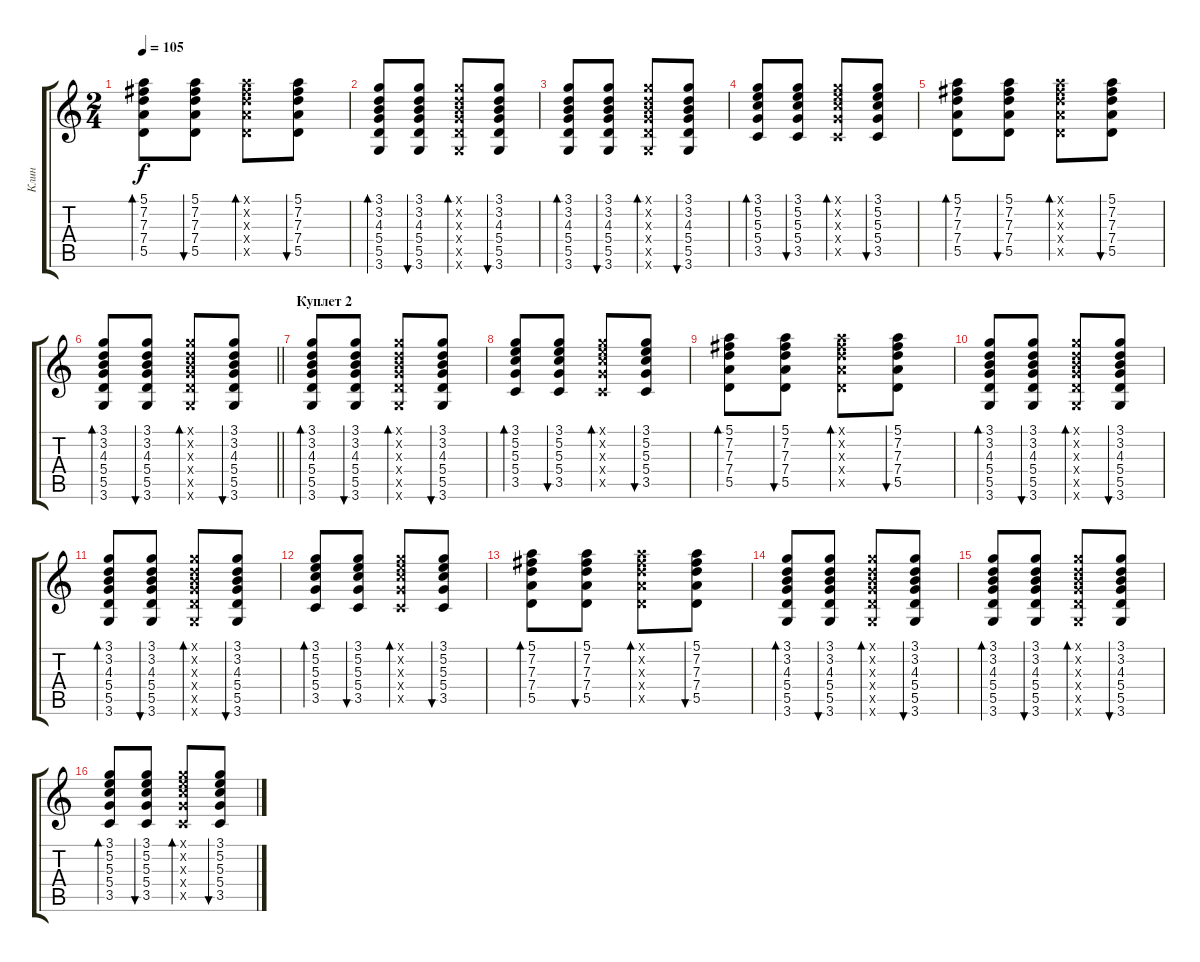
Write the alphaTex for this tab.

\track ("Клин" "Клин") {instrument electricguitarclean}
\staff {score tabs}
\tuning (E4 B3 G3 D3 A2 E2) {hide}
\ts (2 4)
\tempo 105
\clef g2
\ks c
(5.1 7.2 7.3 7.4 5.5).8{bd 30 dy f} (5.1 7.2 7.3 7.4 5.5).8{bu 30} (5.1{x} 7.2{x} 7.3{x} 7.4{x} 5.5{x}).8{bd 30} (5.1 7.2 7.3 7.4 5.5).8{bu 30} |
(3.1 3.2 4.3 5.4 5.5 3.6).8{bd 30} (3.1 3.2 4.3 5.4 5.5 3.6).8{bu 30} (3.1{x} 3.2{x} 4.3{x} 5.4{x} 5.5{x} 3.6{x}).8{bd 30} (3.1 3.2 4.3 5.4 5.5 3.6).8{bu 30} |
(3.1 3.2 4.3 5.4 5.5 3.6).8{bd 30} (3.1 3.2 4.3 5.4 5.5 3.6).8{bu 30} (3.1{x} 3.2{x} 4.3{x} 5.4{x} 5.5{x} 3.6{x}).8{bd 30} (3.1 3.2 4.3 5.4 5.5 3.6).8{bu 30} |
(3.1 5.2 5.3 5.4 3.5).8{bd 30} (3.1 5.2 5.3 5.4 3.5).8{bu 30} (3.1{x} 5.2{x} 5.3{x} 5.4{x} 3.5{x}).8{bd 30} (3.1 5.2 5.3 5.4 3.5).8{bu 30} |
(5.1 7.2 7.3 7.4 5.5).8{bd 30} (5.1 7.2 7.3 7.4 5.5).8{bu 30} (5.1{x} 7.2{x} 7.3{x} 7.4{x} 5.5{x}).8{bd 30} (5.1 7.2 7.3 7.4 5.5).8{bu 30} |
\barLineRight lightlight
(3.1 3.2 4.3 5.4 5.5 3.6).8{bd 30} (3.1 3.2 4.3 5.4 5.5 3.6).8{bu 30} (3.1{x} 3.2{x} 4.3{x} 5.4{x} 5.5{x} 3.6{x}).8{bd 30} (3.1 3.2 4.3 5.4 5.5 3.6).8{bu 30} |
\section ("" "Куплет 2")
(3.1 3.2 4.3 5.4 5.5 3.6).8{bd 30} (3.1 3.2 4.3 5.4 5.5 3.6).8{bu 30} (3.1{x} 3.2{x} 4.3{x} 5.4{x} 5.5{x} 3.6{x}).8{bd 30} (3.1 3.2 4.3 5.4 5.5 3.6).8{bu 30} |
(3.1 5.2 5.3 5.4 3.5).8{bd 30} (3.1 5.2 5.3 5.4 3.5).8{bu 30} (3.1{x} 5.2{x} 5.3{x} 5.4{x} 3.5{x}).8{bd 30} (3.1 5.2 5.3 5.4 3.5).8{bu 30} |
(5.1 7.2 7.3 7.4 5.5).8{bd 30} (5.1 7.2 7.3 7.4 5.5).8{bu 30} (5.1{x} 7.2{x} 7.3{x} 7.4{x} 5.5{x}).8{bd 30} (5.1 7.2 7.3 7.4 5.5).8{bu 30} |
(3.1 3.2 4.3 5.4 5.5 3.6).8{bd 30} (3.1 3.2 4.3 5.4 5.5 3.6).8{bu 30} (3.1{x} 3.2{x} 4.3{x} 5.4{x} 5.5{x} 3.6{x}).8{bd 30} (3.1 3.2 4.3 5.4 5.5 3.6).8{bu 30} |
(3.1 3.2 4.3 5.4 5.5 3.6).8{bd 30} (3.1 3.2 4.3 5.4 5.5 3.6).8{bu 30} (3.1{x} 3.2{x} 4.3{x} 5.4{x} 5.5{x} 3.6{x}).8{bd 30} (3.1 3.2 4.3 5.4 5.5 3.6).8{bu 30} |
(3.1 5.2 5.3 5.4 3.5).8{bd 30} (3.1 5.2 5.3 5.4 3.5).8{bu 30} (3.1{x} 5.2{x} 5.3{x} 5.4{x} 3.5{x}).8{bd 30} (3.1 5.2 5.3 5.4 3.5).8{bu 30} |
(5.1 7.2 7.3 7.4 5.5).8{bd 30} (5.1 7.2 7.3 7.4 5.5).8{bu 30} (5.1{x} 7.2{x} 7.3{x} 7.4{x} 5.5{x}).8{bd 30} (5.1 7.2 7.3 7.4 5.5).8{bu 30} |
(3.1 3.2 4.3 5.4 5.5 3.6).8{bd 30} (3.1 3.2 4.3 5.4 5.5 3.6).8{bu 30} (3.1{x} 3.2{x} 4.3{x} 5.4{x} 5.5{x} 3.6{x}).8{bd 30} (3.1 3.2 4.3 5.4 5.5 3.6).8{bu 30} |
(3.1 3.2 4.3 5.4 5.5 3.6).8{bd 30} (3.1 3.2 4.3 5.4 5.5 3.6).8{bu 30} (3.1{x} 3.2{x} 4.3{x} 5.4{x} 5.5{x} 3.6{x}).8{bd 30} (3.1 3.2 4.3 5.4 5.5 3.6).8{bu 30} |
(3.1 5.2 5.3 5.4 3.5).8{bd 30} (3.1 5.2 5.3 5.4 3.5).8{bu 30} (3.1{x} 5.2{x} 5.3{x} 5.4{x} 3.5{x}).8{bd 30} (3.1 5.2 5.3 5.4 3.5).8{bu 30}
